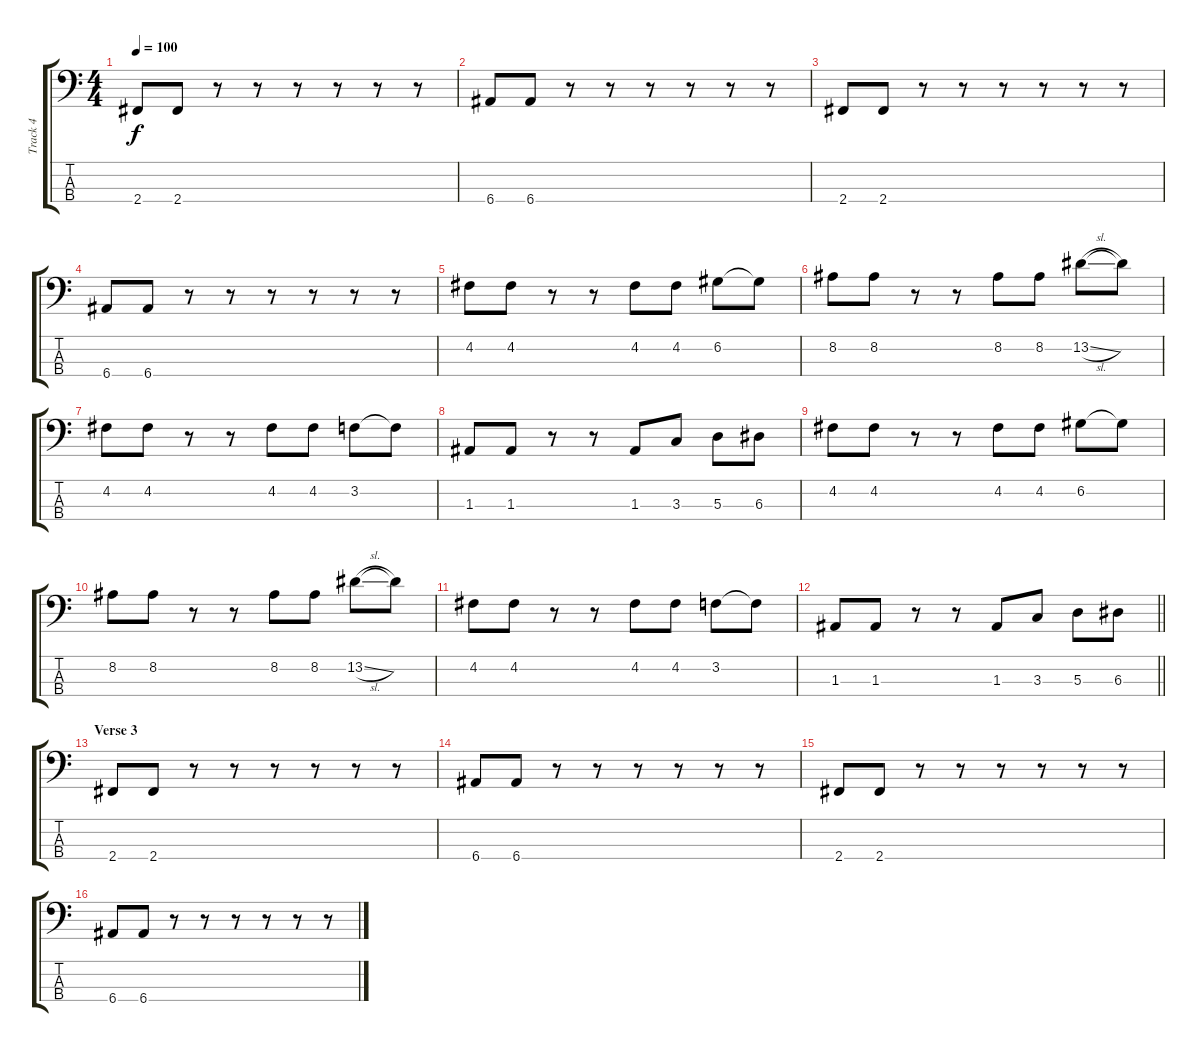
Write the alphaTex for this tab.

\track ("Track 4" "Track 4") {instrument electricbasspick}
\staff {score tabs}
\tuning (G2 D2 A1 E1) {hide}
\ts (4 4)
\tempo 100
\clef f4
\ks c
2.4.8{dy f} 2.4.8 r.8 r.8 r.8 r.8 r.8 r.8 |
6.4.8 6.4.8 r.8 r.8 r.8 r.8 r.8 r.8 |
2.4.8 2.4.8 r.8 r.8 r.8 r.8 r.8 r.8 |
6.4.8 6.4.8 r.8 r.8 r.8 r.8 r.8 r.8 |
4.2.8 4.2.8 r.8 r.8 4.2.8 4.2.8 6.2.8 6.2{t}.8 |
8.2.8 8.2.8 r.8 r.8 8.2.8 8.2.8 13.2{sl}.8 13.2{t}.8 |
4.2.8 4.2.8 r.8 r.8 4.2.8 4.2.8 3.2.8 3.2{t}.8 |
1.3.8 1.3.8 r.8 r.8 1.3.8 3.3.8 5.3.8 6.3.8 |
4.2.8 4.2.8 r.8 r.8 4.2.8 4.2.8 6.2.8 6.2{t}.8 |
8.2.8 8.2.8 r.8 r.8 8.2.8 8.2.8 13.2{sl}.8 13.2{t}.8 |
4.2.8 4.2.8 r.8 r.8 4.2.8 4.2.8 3.2.8 3.2{t}.8 |
\barLineRight lightlight
1.3.8 1.3.8 r.8 r.8 1.3.8 3.3.8 5.3.8 6.3.8 |
\section ("" "Verse 3")
2.4.8 2.4.8 r.8 r.8 r.8 r.8 r.8 r.8 |
6.4.8 6.4.8 r.8 r.8 r.8 r.8 r.8 r.8 |
2.4.8 2.4.8 r.8 r.8 r.8 r.8 r.8 r.8 |
6.4.8 6.4.8 r.8 r.8 r.8 r.8 r.8 r.8
